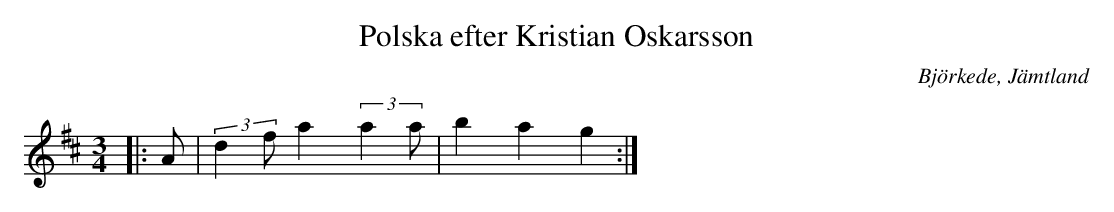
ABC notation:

X:1
T:Polska efter Kristian Oskarsson
O:Björkede, Jämtland
M:3/4
L:1/8
K:D
|: A | (3:2:2 d2f a2 (3:2:2 a2 a- | b2 a2 g2 :|
